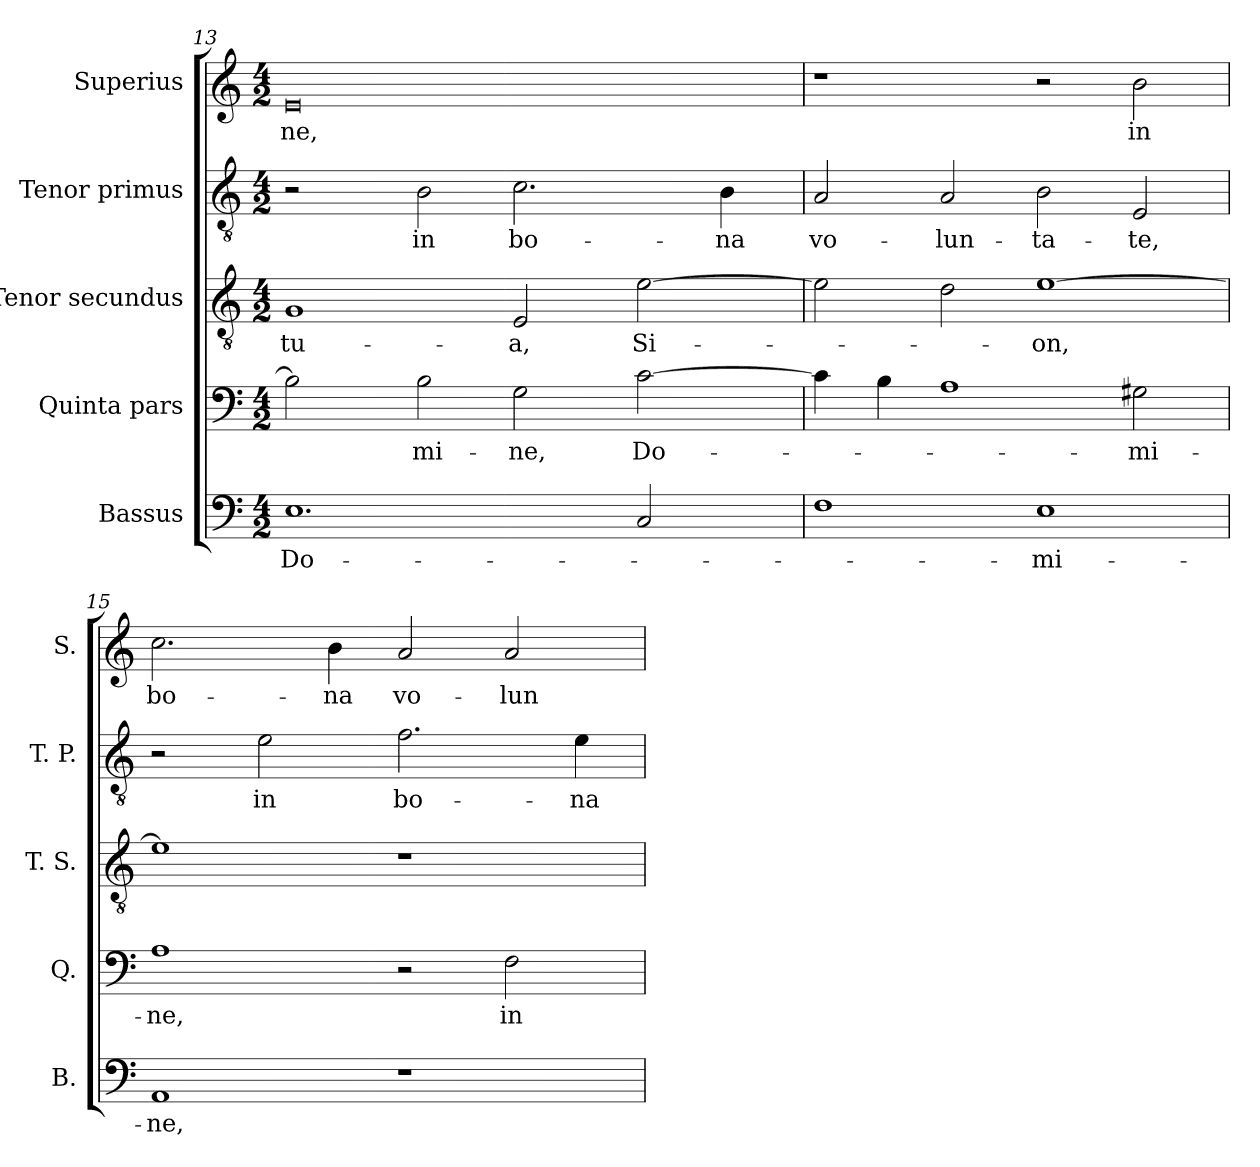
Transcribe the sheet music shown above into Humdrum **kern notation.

**kern	**text	**kern	**text	**kern	**text	**kern	**text	**kern	**text
*part5	*part5	*part4	*part4	*part3	*part3	*part2	*part2	*part1	*part1
*staff5	*staff5	*staff4	*staff4	*staff3	*staff3	*staff2	*staff2	*staff1	*staff1
*I"Bassus	*	*I"Quinta pars	*	*I"Tenor secundus	*	*I"Tenor primus	*	*I"Superius	*
*I'B.	*	*I'Q.	*	*I'T. S.	*	*I'T. P.	*	*I'S.	*
!!LO:LB:g=z
*clefF4	*	*clefF4	*	*clefGv2	*	*clefGv2	*	*clefG2	*
*M4/2	*	*M4/2	*	*M4/2	*	*M4/2	*	*M4/2	*
=13	=13	=13	=13	=13	=13	=13	=13	=13	=13
!	!LO:LY:b:cj	!	!	!	!LO:LY:b:cj	!	!	!	!LO:LY:b:cj
*	*	*^	*	*	*	*	*	*	*
1.E	Do-	2B\]	8ryy	.	1G	tu-	2r	.	0e	-ne,
.	.	.	64ryy	.	.	.	.	.	.	.
.	.	.	1ryy	.	.	.	.	.	.	.
!	!	!	!	!LO:LY:b:cj	!	!	!	!LO:LY:b:cj	!	!
.	.	2B\	.	-mi-	.	.	2B\	in	.	.
!	!	!	!	!LO:LY:b:cj	!	!LO:LY:b:cj	!	!LO:LY:b:cj	!	!
.	.	2G\	.	-ne,	2E/	-a,	2.c\	bo-	.	.
.	.	.	2ryy	.	.	.	.	.	.	.
!	!	!	!	!LO:LY:b:cj	!	!LO:LY:b:cj	!	!	!	!
2C/	.	[>2c\	.	Do-	[>2e\	Si-	.	.	.	.
.	.	.	4ryy	.	.	.	.	.	.	.
!	!	!	!	!	!	!	!	!LO:LY:b:cj	!	!
.	.	.	.	.	.	.	4B\	-na	.	.
.	.	.	16..ryy	.	.	.	.	.	.	.
=14	=14	=14	=14	=14	=14	=14	=14	=14	=14	=14
!	!	!	!	!	!	!	!	!LO:LY:b:cj	!	!
*	*	*v	*v	*	*	*	*	*	*	*
1F	.	4c\]	.	2e\]	.	2A/	vo-	1r	.
.	.	4B\	.	.	.	.	.	.	.
!	!	!	!	!	!	!	!LO:LY:b:cj	!	!
.	.	1A	.	2d\	.	2A/	-lun-	.	.
!	!LO:LY:b:cj	!	!	!	!LO:LY:b:cj	!	!LO:LY:b:cj	!	!
1E	-mi-	.	.	[>1e	-on,	2B\	-ta-	2r	.
!	!	!	!LO:LY:b:cj	!	!	!	!LO:LY:b:cj	!	!LO:LY:b:cj
.	.	2G#X\	-mi-	.	.	2E/	-te,	2b\	in
=15	=15	=15	=15	=15	=15	=15	=15	=15	=15
!	!LO:LY:b:cj	!	!LO:LY:b:cj	!	!	!	!	!	!LO:LY:b:cj
1AA	-ne,	1A	-ne,	1e]	.	2r	.	2.cc\	bo-
!	!	!	!	!	!	!	!LO:LY:b:cj	!	!
.	.	.	.	.	.	2e\	in	.	.
!	!	!	!	!	!	!	!	!	!LO:LY:b:cj
.	.	.	.	.	.	.	.	4b\	-na
!	!	!	!	!	!	!	!LO:LY:b:cj	!	!LO:LY:b:cj
1r	.	2r	.	1r	.	2.f\	bo-	2a/	vo-
!	!	!	!LO:LY:b:cj	!	!	!	!	!	!LO:LY:b:cj
.	.	2F\	in	.	.	.	.	2a/	-lun-
!	!	!	!	!	!	!	!LO:LY:b:cj	!	!
.	.	.	.	.	.	4e\	-na	.	.
=	=	=	=	=	=	=	=	=	=
*-	*-	*-	*-	*-	*-	*-	*-	*-	*-
